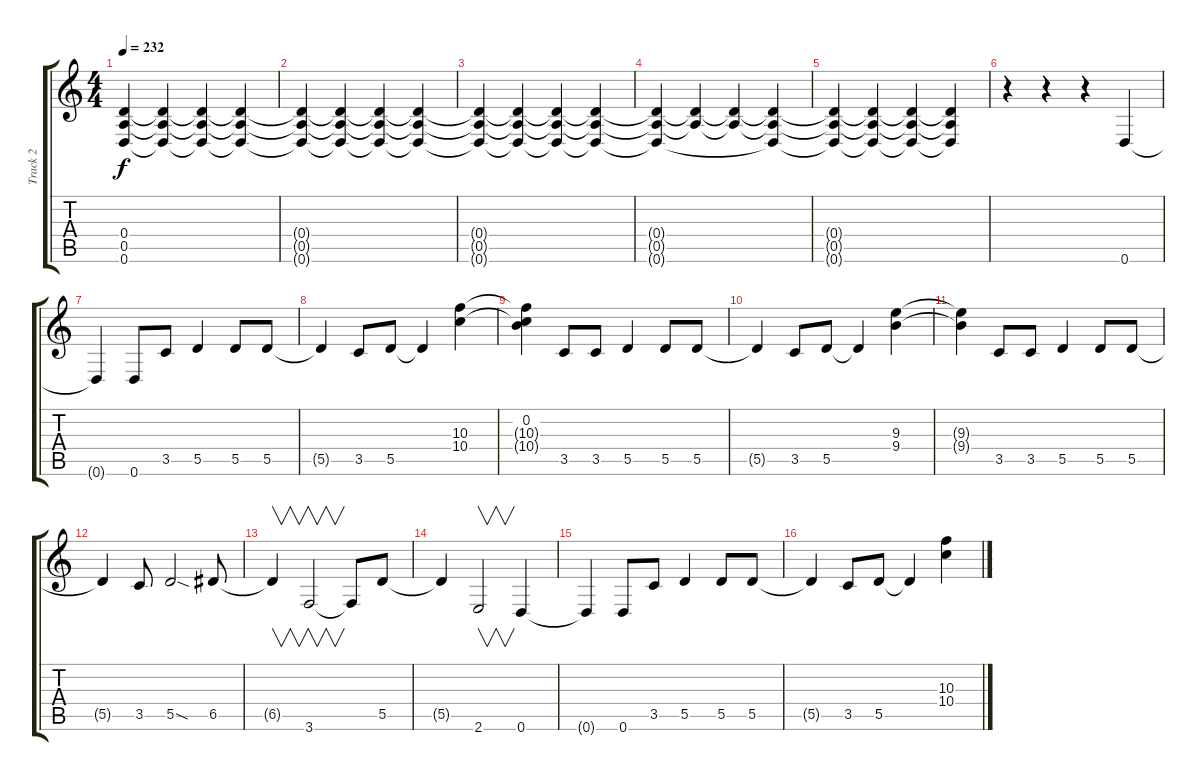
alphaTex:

\track ("Track 2" "Track 2") {instrument distortionguitar}
\staff {score tabs}
\tuning (E4 B3 G3 D3 A2 D2) {hide}
\ts (4 4)
\tempo 232
\clef g2
\ks c
(0.4{t} 0.5{t} 0.6{t}).4{dy f} (0.4{t} 0.5{t} 0.6{t}).4 (0.4{t} 0.5{t} 0.6{t}).4 (0.4{t} 0.5{t} 0.6{t}).4 |
(0.4{t} 0.5{t} 0.6{t}).4 (0.4{t} 0.5{t} 0.6{t}).4 (0.4{t} 0.5{t} 0.6{t}).4 (0.4{t} 0.5{t} 0.6{t}).4 |
(0.4{t} 0.5{t} 0.6{t}).4 (0.4{t} 0.5{t} 0.6{t}).4 (0.4{t} 0.5{t} 0.6{t}).4 (0.4{t} 0.5{t} 0.6{t}).4 |
(0.4{t} 0.5{t} 0.6{t}).4 (0.4{t} 0.5{t}).4 (0.4{t} 0.5{t}).4 (0.4{t} 0.5{t} 0.6{t}).4 |
(0.4{t} 0.5{t} 0.6{t}).4 (0.4{t} 0.5{t} 0.6{t}).4 (0.4{t} 0.5{t} 0.6{t}).4 (0.4{t} 0.5{t} 0.6{t}).4 |
r.4 r.4 r.4 0.6.4 |
0.6{t}.4 0.6.8 3.5.8 5.5.4 5.5.8 5.5.8 |
5.5{t}.4 3.5.8 5.5.8 5.5{t}.4 (10.3 10.4).4 |
(0.2 10.3{t} 10.4{t}).4 3.5.8 3.5.8 5.5.4 5.5.8 5.5.8 |
5.5{t}.4 3.5.8 5.5.8 5.5{t}.4 (9.3 9.4).4 |
(9.3{t} 9.4{t}).4 3.5.8 3.5.8 5.5.4 5.5.8 5.5.8 |
5.5{t}.4 3.5.8 5.5{sod}.2 6.5.8 |
6.5{t}.4{v} 3.6.2{v} 3.6{t}.8 5.5.8 |
5.5{t}.4 2.6.2{v} 0.6.4 |
0.6{t}.4 0.6.8 3.5.8 5.5.4 5.5.8 5.5.8 |
5.5{t}.4 3.5.8 5.5.8 5.5{t}.4 (10.3 10.4).4
